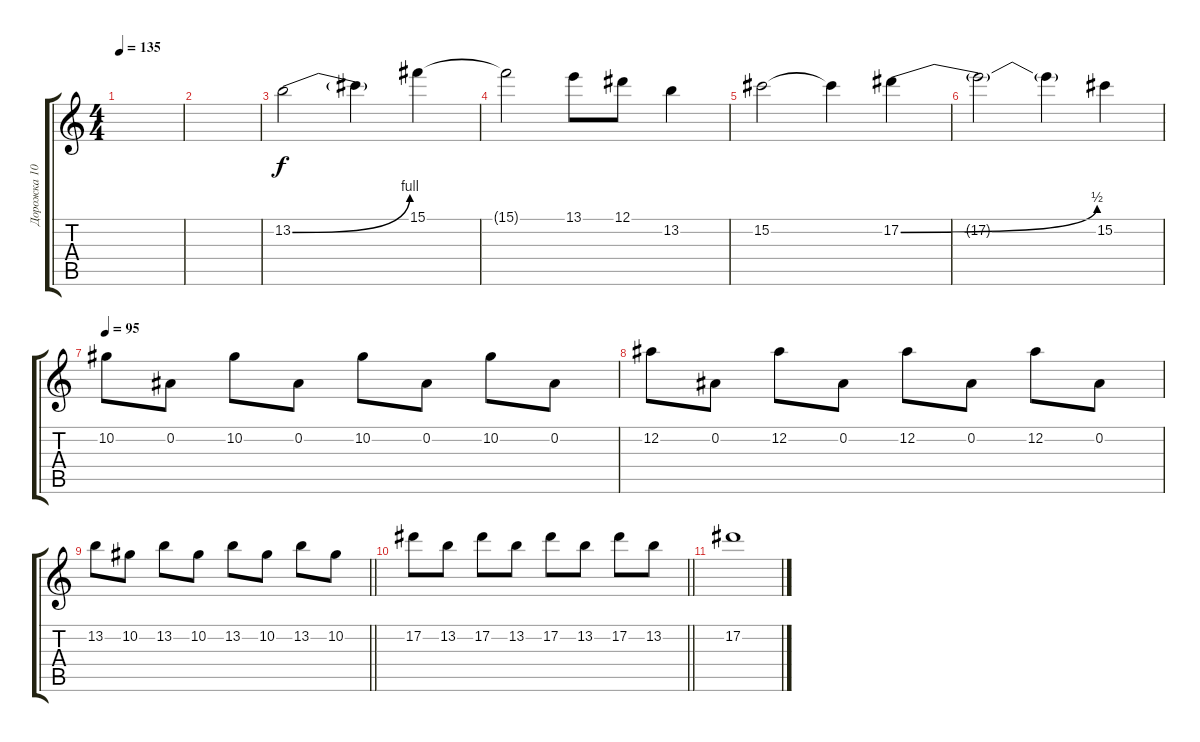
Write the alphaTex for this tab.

\track ("Дорожка 10" "Дорожка 10") {instrument acousticguitarsteel}
\staff {score tabs}
\tuning (Eb4 Bb3 Gb3 Db3 Ab2 Db2) {hide}
\ts (4 4)
\tempo 135
\clef g2
\ks c
|
|
13.2{be (bend 0 0 60 4)}.2{volume 11 instrument overdrivenguitar} 13.2{t}.4 15.1.4 |
15.1{t}.2 13.1.8 12.1.8 13.2.4 |
15.2.2 15.2{t}.4 17.2{be (bend 0 0 60 2)}.4 |
17.2{t}.2 17.2{t}.4 15.2.4 |
\tempo 95
10.2.8 0.2.8 10.2.8 0.2.8 10.2.8 0.2.8 10.2.8 0.2.8 |
12.2.8 0.2.8 12.2.8 0.2.8 12.2.8 0.2.8 12.2.8 0.2.8 |
\barLineRight lightlight
13.2.8{volume 5} 10.2.8 13.2.8 10.2.8 13.2.8 10.2.8 13.2.8 10.2.8 |
\barLineRight lightlight
17.2.8 13.2.8 17.2.8 13.2.8 17.2.8 13.2.8 17.2.8 13.2.8 |
17.2.1
